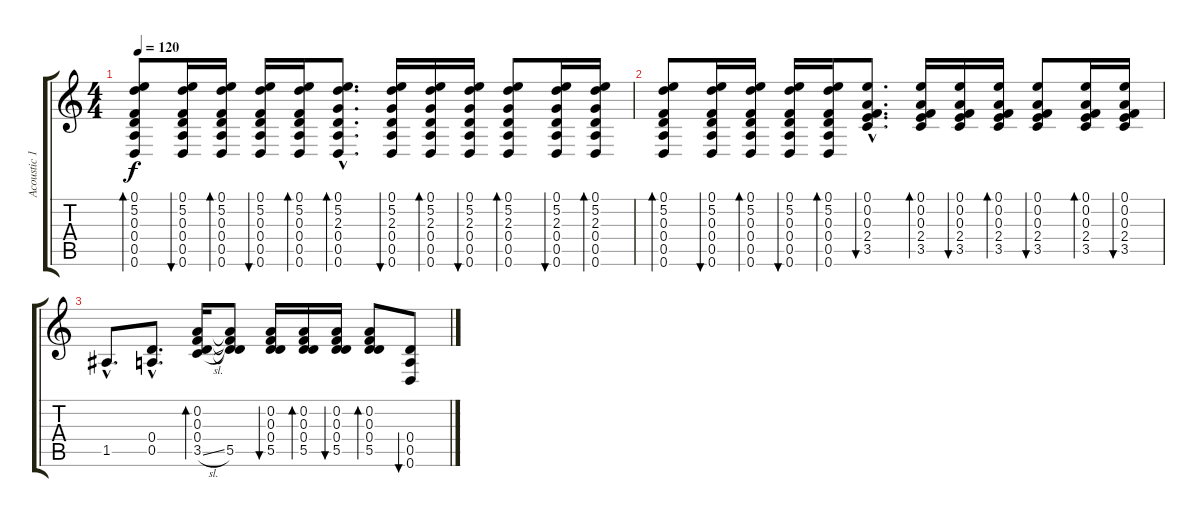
\track ("Acoustic 12-string" "Acoustic 1") {instrument acousticguitarsteel}
\staff {score tabs}
\tuning (E4 A3 F3 D3 A2 D2) {hide}
\ts (4 4)
\tempo 120
\clef g2
\ks c
(0.1 5.2 0.3 0.4 0.5 0.6).8{bd 30 dy f} (0.1 5.2 0.3 0.4 0.5 0.6).16{bu 30} (0.1 5.2 0.3 0.4 0.5 0.6).16{bd 30} (0.1 5.2 0.3 0.4 0.5 0.6).16{bu 30} (0.1 5.2 0.3 0.4 0.5 0.6).16{bd 30} (0.1{hac} 5.2{hac} 2.3{hac} 0.4{hac} 0.5{hac} 0.6{hac}).8{d bd 30} (0.1 5.2 2.3 0.4 0.5 0.6).16{bu 30} (0.1 5.2 2.3 0.4 0.5 0.6).16{bd 30} (0.1 5.2 2.3 0.4 0.5 0.6).16{bu 30} (0.1 5.2 2.3 0.4 0.5 0.6).8{bd 30} (0.1 5.2 2.3 0.4 0.5 0.6).16{bu 30} (0.1 5.2 2.3 0.4 0.5 0.6).16{bd 30} |
(0.1 5.2 0.3 0.4 0.5 0.6).8{bd 30} (0.1 5.2 0.3 0.4 0.5 0.6).16{bu 30} (0.1 5.2 0.3 0.4 0.5 0.6).16{bd 30} (0.1 5.2 0.3 0.4 0.5 0.6).16{bu 30} (0.1 5.2 0.3 0.4 0.5 0.6).16{bd 30} (0.1{hac} 0.2{hac} 0.3{hac} 2.4{hac} 3.5{hac}).8{d bu 30} (0.1 0.2 0.3 2.4 3.5).16{bd 30} (0.1 0.2 0.3 2.4 3.5).16{bu 30} (0.1 0.2 0.3 2.4 3.5).16{bd 30} (0.1 0.2 0.3 2.4 3.5).8{bu 30} (0.1 0.2 0.3 2.4 3.5).16{bd 30} (0.1 0.2 0.3 2.4 3.5).16{bu 30} |
1.5{hac}.8{d} (0.4{hac} 0.5{hac}).8{d} (0.2 0.3 0.4 3.5{sl}).16{bd 30} (0.2{t} 0.3{t} 0.4{t} 5.5).8 (0.2 0.3 0.4 5.5).16{bu 30} (0.2 0.3 0.4 5.5).16{bd 30} (0.2 0.3 0.4 5.5).16{bu 30} (0.2 0.3 0.4 5.5).8{bd 30} (0.4 0.5 0.6).8{bu 30}
